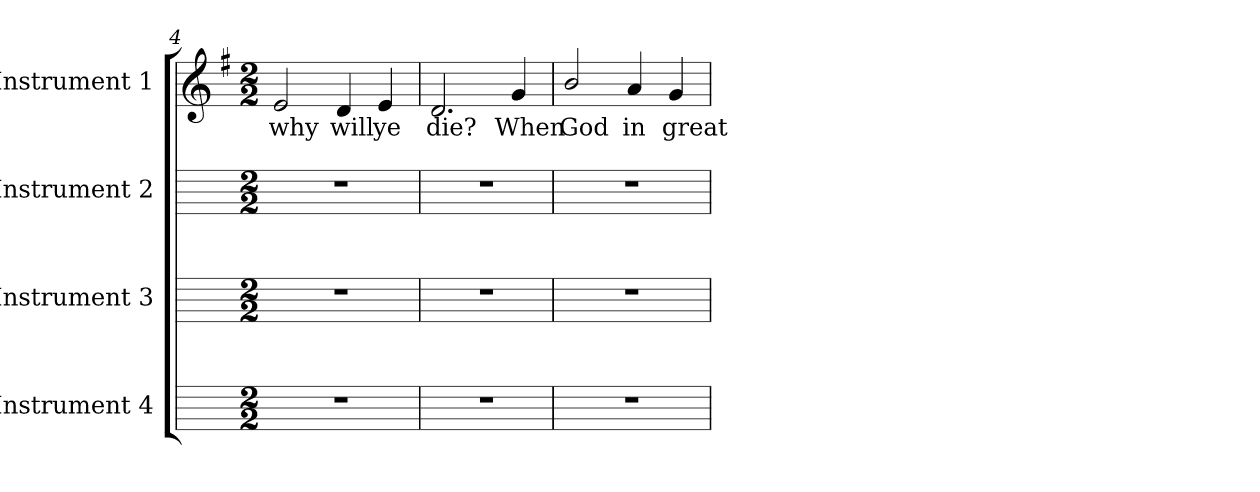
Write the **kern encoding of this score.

**kern	**kern	**kern	**kern	**text
*part4	*part3	*part2	*part1	*part1
*staff4	*staff3	*staff2	*staff1	*staff1
*I"Instrument 4	*I"Instrument 3	*I"Instrument 2	*I"Instrument 1	*
*	*	*	*clefG2	*
*	*ITrd-3c-5	*ITrd-3c-5	*ITrd-3c-5	*
*k[]	*k[b-]	*k[b-]	*k[]	*
*C:	*F:	*F:	*C:	*
*M2/2	*M2/2	*M2/2	*M2/2	*
=4	=4	=4	=4	=4
!	!	!	!	!LO:LY:b
1r	1r	1r	2a/	why
!	!	!	!	!LO:LY:b
.	.	.	4g/	will
!	!	!	!	!LO:LY:b
.	.	.	4a/	ye
=5	=5	=5	=5	=5
!	!	!	!	!LO:LY:b
1r	1r	1r	2.g/	die?
!	!	!	!	!LO:LY:b
.	.	.	4cc/	When
=6	=6	=6	=6	=6
!	!	!	!	!LO:LY:b
1r	1r	1r	2ee/	God
!	!	!	!	!LO:LY:b
.	.	.	4dd/	in
!	!	!	!	!LO:LY:b
.	.	.	4cc/	great
=	=	=	=	=
*-	*-	*-	*-	*-
